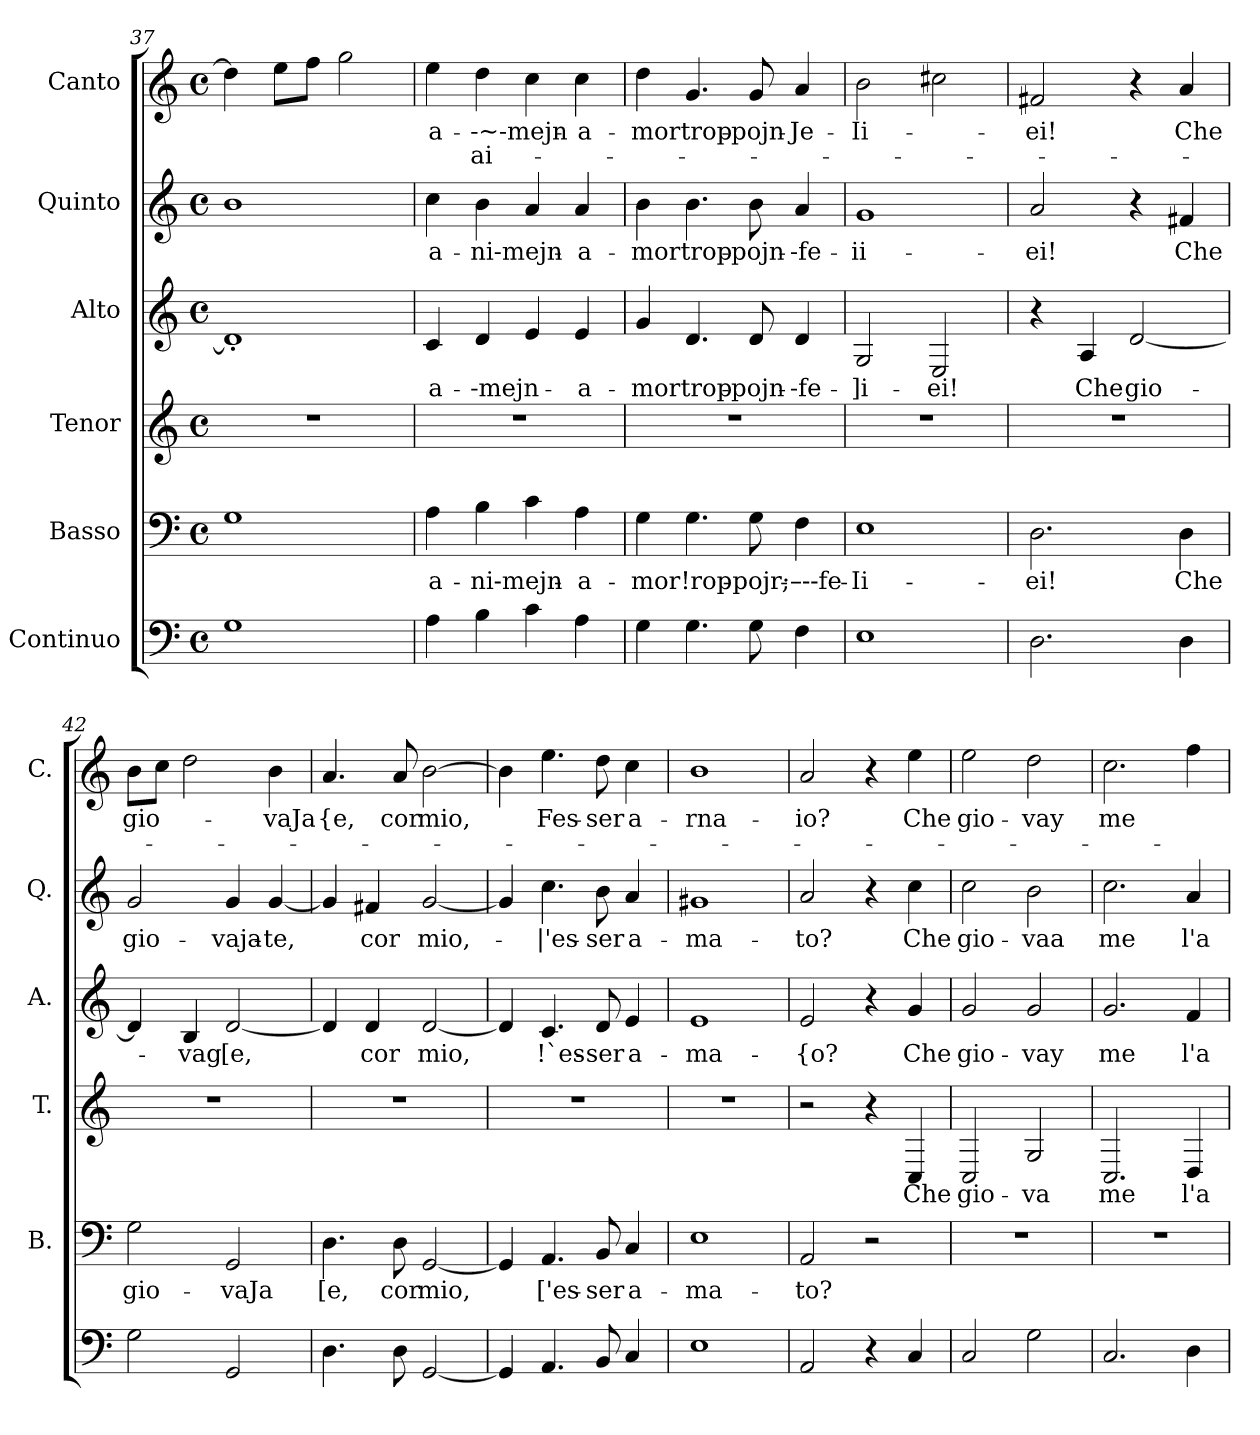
**kern	**kern	**text	**kern	**text	**kern	**text	**kern	**text	**kern	**text	**text
*part6	*part5	*part5	*part4	*part4	*part3	*part3	*part2	*part2	*part1	*part1	*part1
*staff6	*staff5	*staff5	*staff4	*staff4	*staff3	*staff3	*staff2	*staff2	*staff1	*staff1	*staff1
*I"Continuo	*I"Basso	*	*I"Tenor	*	*I"Alto	*	*I"Quinto	*	*I"Canto	*	*
*	*I'B.	*	*I'T.	*	*I'A.	*	*I'Q.	*	*I'C.	*	*
*clefF4	*clefF4	*	*clefG2	*	*clefG2	*	*clefG2	*	*clefG2	*	*
*k[]	*k[]	*	*k[]	*	*k[]	*	*k[]	*	*k[]	*	*
*M4/4	*M4/4	*	*M4/4	*	*M4/4	*	*M4/4	*	*M4/4	*	*
*met(c)	*met(c)	*	*met(c)	*	*met(c)	*	*met(c)	*	*met(c)	*	*
=37	=37	=37	=37	=37	=37	=37	=37	=37	=37	=37	=37
1G	1G	.	1r	.	1d']	.	1b	.	4dd\]	.	.
.	.	.	.	.	.	.	.	.	8ee\L	.	.
.	.	.	.	.	.	.	.	.	8ff\J	.	.
.	.	.	.	.	.	.	.	.	2gg\	.	.
=38	=38	=38	=38	=38	=38	=38	=38	=38	=38	=38	=38
!	!	!LO:LY:b	!	!	!	!LO:LY:b	!	!LO:LY:b	!	!LO:LY:b	!
4A\	4A\	-a-	1r	.	4c/	-a-	4cc\	-a-	4ee\	-a-	.
!	!	!LO:LY:b	!	!	!	!LO:LY:b	!	!LO:LY:b	!	!LO:LY:b	!LO:LY:b
4B\	4B\	-ni-mejn-	.	.	4d/	--mejn-	4b\	-ni-mejn-	4dd\	--~-mejn-	-ai-
4c\	4c\	.	.	.	4e/	.	4a/	.	4cc\	.	.
!	!	!LO:LY:b	!	!	!	!LO:LY:b	!	!LO:LY:b	!	!LO:LY:b	!
4A\	4A\	-a-	.	.	4e/	-a-	4a/	-a-	4cc\	-a-	.
=39	=39	=39	=39	=39	=39	=39	=39	=39	=39	=39	=39
!	!	!LO:LY:b	!	!	!	!LO:LY:b	!	!LO:LY:b	!	!LO:LY:b	!
4G\	4G\	-mor	1r	.	4g/	-mor	4b\	-mor	4dd\	-mor	.
!	!	!LO:LY:b	!	!	!	!LO:LY:b	!	!LO:LY:b	!	!LO:LY:b	!
4.G\	4.G\	-!rop-	.	.	4.d/	-trop-	4.b\	-trop-	4.g/	-trop-	.
!	!	!LO:LY:b	!	!	!	!LO:LY:b	!	!LO:LY:b	!	!LO:LY:b	!
8G\	8G\	-pojr;-	.	.	8d/	-pojn-	8b\	-pojn-	8g/	-pojn-	.
!	!	!LO:LY:b	!	!	!	!LO:LY:b	!	!LO:LY:b	!	!LO:LY:b	!
4F\	4F\	-–--fe-	.	.	4d/	--fe-	4a/	--fe-	4a/	-Je-	.
=40	=40	=40	=40	=40	=40	=40	=40	=40	=40	=40	=40
!	!	!LO:LY:b	!	!	!	!LO:LY:b	!	!LO:LY:b	!	!LO:LY:b	!
1E	1E	-Ii-	1r	.	2G/	-]i-	1g	-ii-	2b\	-Ii-	.
!	!	!	!	!	!	!LO:LY:b	!	!	!	!	!
.	.	.	.	.	2E/	-ei!	.	.	2cc#X\	.	.
=41	=41	=41	=41	=41	=41	=41	=41	=41	=41	=41	=41
!	!	!LO:LY:b	!	!	!	!	!	!LO:LY:b	!	!LO:LY:b	!
2.D\	2.D\	-ei!	1r	.	4r	.	2a/	-ei!	2f#X/	-ei!	.
!	!	!	!	!	!	!LO:LY:b	!	!	!	!	!
.	.	.	.	.	4A/	-Che	.	.	.	.	.
!	!	!	!	!	!	!LO:LY:b	!	!	!	!	!
.	.	.	.	.	[2d/	-gio-	4r	.	4r	.	.
!	!	!LO:LY:b	!	!	!	!	!	!LO:LY:b	!	!LO:LY:b	!
4D\	4D\	-Che	.	.	.	.	4f#X/	-Che	4a/	-Che	.
!!LO:LB:g=z
=42	=42	=42	=42	=42	=42	=42	=42	=42	=42	=42	=42
!	!	!LO:LY:b	!	!	!	!	!	!LO:LY:b	!	!LO:LY:b	!
2G\	2G\	-gio-	1r	.	4d/]	.	2g/	-gio-	8b\L	-gio-	.
.	.	.	.	.	.	.	.	.	8cc\J	.	.
!	!	!	!	!	!	!LO:LY:b	!	!	!	!	!
.	.	.	.	.	4B/	-vag	.	.	2dd\	.	.
!	!	!LO:LY:b	!	!	!	!LO:LY:b	!	!LO:LY:b	!	!	!
2GG/	2GG/	-vaJa	.	.	[2d/	-[e,	4g/	-vaja-	.	.	.
!	!	!	!	!	!	!	!	!LO:LY:b	!	!LO:LY:b	!
.	.	.	.	.	.	.	[4g/	-te,	4b\	-vaJa	.
=43	=43	=43	=43	=43	=43	=43	=43	=43	=43	=43	=43
!	!	!LO:LY:b	!	!	!	!	!	!	!	!LO:LY:b	!
4.D\	4.D\	-[e,	1r	.	4d/]	.	4g/]	.	4.a/	-{e,	.
!	!	!	!	!	!	!LO:LY:b	!	!LO:LY:b	!	!	!
.	.	.	.	.	4d/	-cor	4f#X/	-cor	.	.	.
!	!	!LO:LY:b	!	!	!	!	!	!	!	!LO:LY:b	!
8D\	8D\	-cor	.	.	.	.	.	.	8a/	-cor	.
!	!	!LO:LY:b	!	!	!	!LO:LY:b	!	!LO:LY:b	!	!LO:LY:b	!
[2GG/	[2GG/	-mio,	.	.	[2d/	-mio,	[2g/	-mio,-	[2b\	-mio,	.
=44	=44	=44	=44	=44	=44	=44	=44	=44	=44	=44	=44
4GG/]	4GG/]	.	1r	.	4d/]	.	4g/]	.	4b\]	.	.
!	!	!LO:LY:b	!	!	!	!LO:LY:b	!	!LO:LY:b	!	!LO:LY:b	!
4.AA/	4.AA/	-['es-	.	.	4.c/	-!`es-	4.cc\	-|'es-	4.ee\	-Fes-	.
!	!	!LO:LY:b	!	!	!	!LO:LY:b	!	!LO:LY:b	!	!LO:LY:b	!
8BB/	8BB/	-ser	.	.	8d/	-ser	8b\	-ser	8dd\	-ser	.
!	!	!LO:LY:b	!	!	!	!LO:LY:b	!	!LO:LY:b	!	!LO:LY:b	!
4C/	4C/	-a-	.	.	4e/	-a-	4a/	-a-	4cc\	-a-	.
=45	=45	=45	=45	=45	=45	=45	=45	=45	=45	=45	=45
!	!	!LO:LY:b	!	!	!	!LO:LY:b	!	!LO:LY:b	!	!LO:LY:b	!
1E	1E	-ma-	1r	.	1e	-ma-	1g#X	-ma-	1b	-rna-	.
=46	=46	=46	=46	=46	=46	=46	=46	=46	=46	=46	=46
!	!	!LO:LY:b	!	!	!	!LO:LY:b	!	!LO:LY:b	!	!LO:LY:b	!
2AA/	2AA/	-to?	2r	.	2e/	-{o?	2a/	-to?	2a/	-io?	.
4r	2r	.	4r	.	4r	.	4r	.	4r	.	.
!	!	!	!	!LO:LY:b	!	!LO:LY:b	!	!LO:LY:b	!	!LO:LY:b	!
4C/	.	.	4C/	-Che	4g/	-Che	4cc\	-Che	4ee\	-Che	.
=47	=47	=47	=47	=47	=47	=47	=47	=47	=47	=47	=47
!	!	!	!	!LO:LY:b	!	!LO:LY:b	!	!LO:LY:b	!	!LO:LY:b	!
2C/	1r	.	2C/	-gio-	2g/	-gio-	2cc\	-gio-	2ee\	-gio-	.
!	!	!	!	!LO:LY:b	!	!LO:LY:b	!	!LO:LY:b	!	!LO:LY:b	!
2G\	.	.	2G/	-va	2g/	-vay	2b\	-vaa	2dd\	-vay	.
=48	=48	=48	=48	=48	=48	=48	=48	=48	=48	=48	=48
!	!	!	!	!LO:LY:b	!	!LO:LY:b	!	!LO:LY:b	!	!LO:LY:b	!
2.C/	1r	.	2.C/	-me	2.g/	-me	2.cc\	-me	2.cc\	-me	.
!	!	!	!	!LO:LY:b	!	!LO:LY:b	!	!LO:LY:b	!	!	!
4D\	.	.	4D/	-l'a-	4f/	-l'a-	4a/	-l'a-	4ff\	.	.
=	=	=	=	=	=	=	=	=	=	=	=
*-	*-	*-	*-	*-	*-	*-	*-	*-	*-	*-	*-
